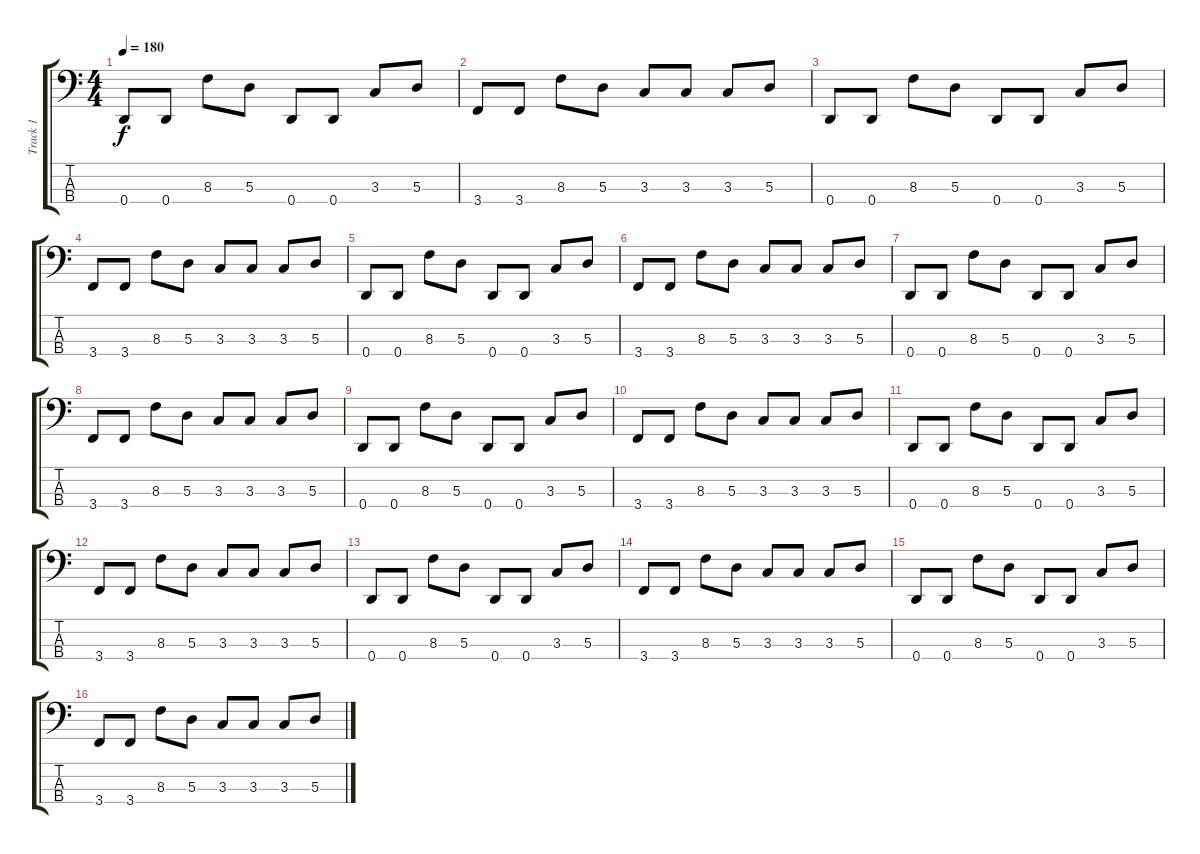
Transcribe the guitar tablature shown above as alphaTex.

\track ("Track 1" "Track 1") {instrument electricbasspick}
\staff {score tabs}
\tuning (G2 D2 A1 D1) {hide}
\ts (4 4)
\tempo 180
\clef f4
\ks c
0.4.8{dy f} 0.4.8 8.3.8 5.3.8 0.4.8 0.4.8 3.3.8 5.3.8 |
3.4.8 3.4.8 8.3.8 5.3.8 3.3.8 3.3.8 3.3.8 5.3.8 |
0.4.8 0.4.8 8.3.8 5.3.8 0.4.8 0.4.8 3.3.8 5.3.8 |
3.4.8 3.4.8 8.3.8 5.3.8 3.3.8 3.3.8 3.3.8 5.3.8 |
0.4.8 0.4.8 8.3.8 5.3.8 0.4.8 0.4.8 3.3.8 5.3.8 |
3.4.8 3.4.8 8.3.8 5.3.8 3.3.8 3.3.8 3.3.8 5.3.8 |
0.4.8 0.4.8 8.3.8 5.3.8 0.4.8 0.4.8 3.3.8 5.3.8 |
3.4.8 3.4.8 8.3.8 5.3.8 3.3.8 3.3.8 3.3.8 5.3.8 |
0.4.8 0.4.8 8.3.8 5.3.8 0.4.8 0.4.8 3.3.8 5.3.8 |
3.4.8 3.4.8 8.3.8 5.3.8 3.3.8 3.3.8 3.3.8 5.3.8 |
0.4.8 0.4.8 8.3.8 5.3.8 0.4.8 0.4.8 3.3.8 5.3.8 |
3.4.8 3.4.8 8.3.8 5.3.8 3.3.8 3.3.8 3.3.8 5.3.8 |
0.4.8 0.4.8 8.3.8 5.3.8 0.4.8 0.4.8 3.3.8 5.3.8 |
3.4.8 3.4.8 8.3.8 5.3.8 3.3.8 3.3.8 3.3.8 5.3.8 |
0.4.8 0.4.8 8.3.8 5.3.8 0.4.8 0.4.8 3.3.8 5.3.8 |
3.4.8 3.4.8 8.3.8 5.3.8 3.3.8 3.3.8 3.3.8 5.3.8
